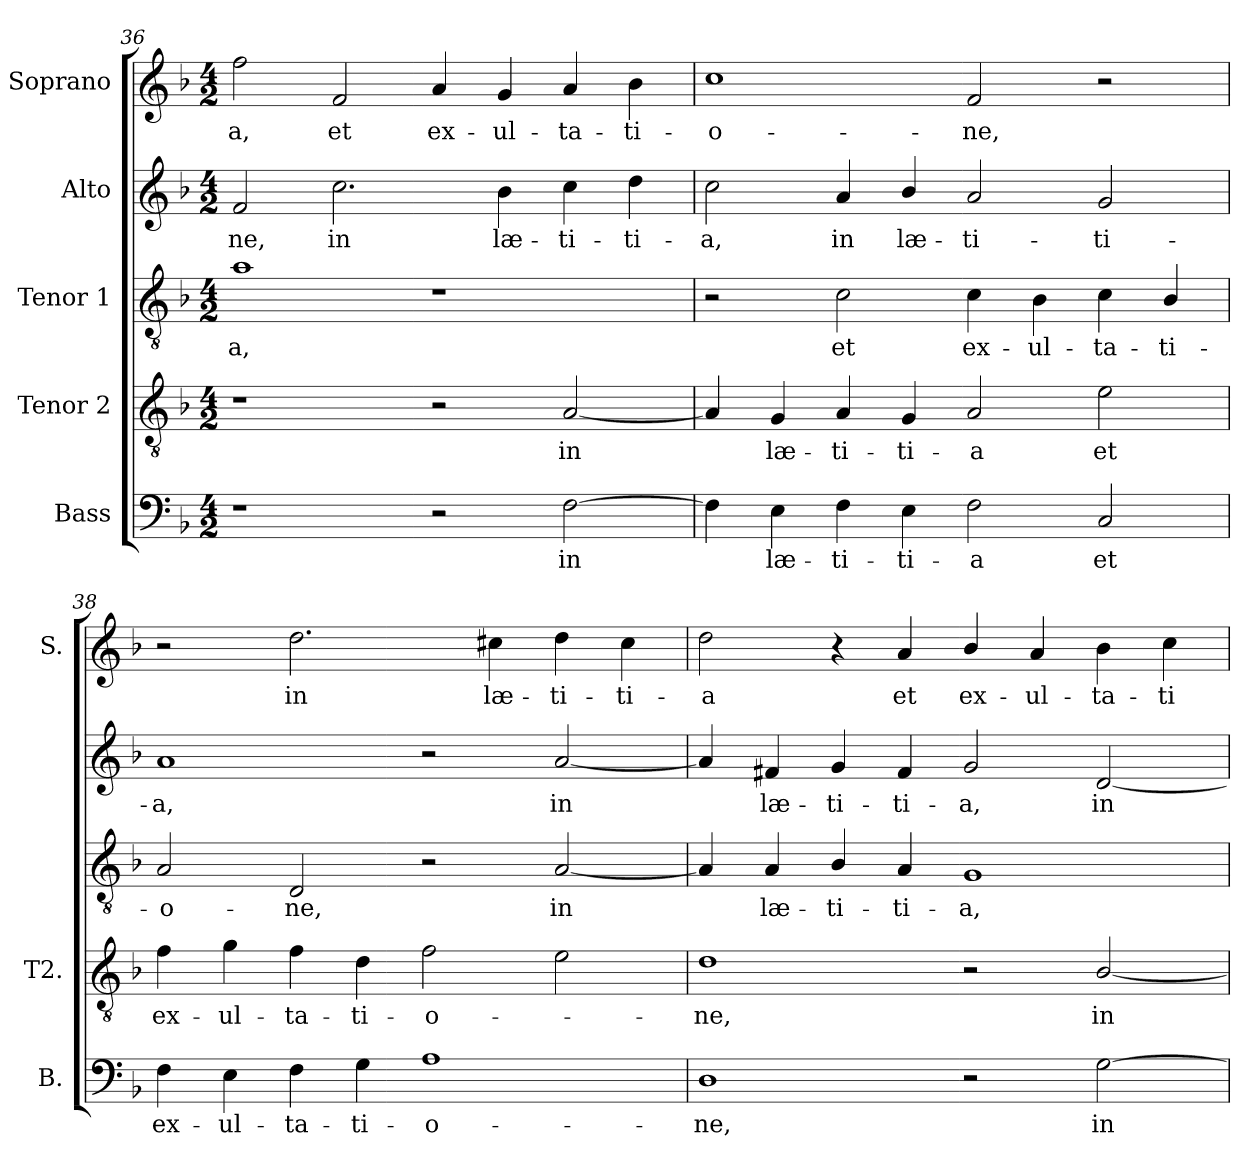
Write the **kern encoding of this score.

**kern	**text	**kern	**text	**kern	**text	**kern	**text	**kern	**text
*part5	*part5	*part4	*part4	*part3	*part3	*part2	*part2	*part1	*part1
*staff5	*staff5	*staff4	*staff4	*staff3	*staff3	*staff2	*staff2	*staff1	*staff1
*I"Bass	*	*I"Tenor 2	*	*I"Tenor 1	*	*I"Alto	*	*I"Soprano	*
*I'B.	*	*I'T2.	*	*	*	*	*	*I'S.	*
*clefF4	*	*clefGv2	*	*clefGv2	*	*clefG2	*	*clefG2	*
*	*	*ITrd7c12	*	*ITrd7c12	*	*	*	*	*
*k[b-]	*	*k[b-]	*	*k[b-]	*	*k[b-]	*	*k[b-]	*
*F:	*	*F:	*	*F:	*	*F:	*	*F:	*
*M4/2	*	*M4/2	*	*M4/2	*	*M4/2	*	*M4/2	*
=36	=36	=36	=36	=36	=36	=36	=36	=36	=36
!	!	!	!	!	!LO:LY:b:color=#000000	!	!	!	!
!	!	!	!	!	!	!	!LO:LY:b:color=#000000	!	!
!	!	!	!	!	!	!	!	!	!LO:LY:b:color=#000000
1r	.	1r	.	1Ai	-a,	2fi/	-ne,	2ffi\	-a,
!	!	!	!	!	!	!	!LO:LY:b:color=#000000	!	!
!	!	!	!	!	!	!	!	!	!LO:LY:b:color=#000000
.	.	.	.	.	.	2.cci\	in	2fi/	et
!	!	!	!	!	!	!	!	!	!LO:LY:b:color=#000000
2r	.	2r	.	1r	.	.	.	4ai/	ex-
!	!	!	!	!	!	!	!LO:LY:b:color=#000000	!	!
!	!	!	!	!	!	!	!	!	!LO:LY:b:color=#000000
.	.	.	.	.	.	4b-i\	læ-	4gi/	-ul-
!	!LO:LY:b:color=#000000	!	!	!	!	!	!	!	!
!	!	!	!LO:LY:b:color=#000000	!	!	!	!	!	!
!	!	!	!	!	!	!	!LO:LY:b:color=#000000	!	!
!	!	!	!	!	!	!	!	!	!LO:LY:b:color=#000000
[2Fi\	in	[2AAi/	in	.	.	4cci\	-ti-	4ai/	-ta-
!	!	!	!	!	!	!	!LO:LY:b:color=#000000	!	!
!	!	!	!	!	!	!	!	!	!LO:LY:b:color=#000000
.	.	.	.	.	.	4ddi\	-ti-	4b-i\	-ti-
=37	=37	=37	=37	=37	=37	=37	=37	=37	=37
!	!	!	!	!	!	!	!LO:LY:b:color=#000000	!	!
!	!	!	!	!	!	!	!	!	!LO:LY:b:color=#000000
4Fi\]	.	4AAi/]	.	2r	.	2cci\	-a,	1cci	-o-
!	!LO:LY:b:color=#000000	!	!	!	!	!	!	!	!
!	!	!	!LO:LY:b:color=#000000	!	!	!	!	!	!
4Ei\	læ-	4GGi/	læ-	.	.	.	.	.	.
!	!LO:LY:b:color=#000000	!	!	!	!	!	!	!	!
!	!	!	!LO:LY:b:color=#000000	!	!	!	!	!	!
!	!	!	!	!	!LO:LY:b:color=#000000	!	!	!	!
!	!	!	!	!	!	!	!LO:LY:b:color=#000000	!	!
4Fi\	-ti-	4AAi/	-ti-	2Ci\	et	4ai/	in	.	.
!	!LO:LY:b:color=#000000	!	!	!	!	!	!	!	!
!	!	!	!LO:LY:b:color=#000000	!	!	!	!	!	!
!	!	!	!	!	!	!	!LO:LY:b:color=#000000	!	!
4Ei\	-ti-	4GGi/	-ti-	.	.	4b-i/	læ-	.	.
!	!LO:LY:b:color=#000000	!	!	!	!	!	!	!	!
!	!	!	!LO:LY:b:color=#000000	!	!	!	!	!	!
!	!	!	!	!	!LO:LY:b:color=#000000	!	!	!	!
!	!	!	!	!	!	!	!LO:LY:b:color=#000000	!	!
!	!	!	!	!	!	!	!	!	!LO:LY:b:color=#000000
2Fi\	-a	2AAi/	-a	4Ci\	ex-	2ai/	-ti-	2fi/	-ne,
!	!	!	!	!	!LO:LY:b:color=#000000	!	!	!	!
.	.	.	.	4BB-i\	-ul-	.	.	.	.
!	!LO:LY:b:color=#000000	!	!	!	!	!	!	!	!
!	!	!	!LO:LY:b:color=#000000	!	!	!	!	!	!
!	!	!	!	!	!LO:LY:b:color=#000000	!	!	!	!
!	!	!	!	!	!	!	!LO:LY:b:color=#000000	!	!
2Ci/	et	2Ei\	et	4Ci\	-ta-	2gi/	-ti-	2r	.
!	!	!	!	!	!LO:LY:b:color=#000000	!	!	!	!
.	.	.	.	4BB-i/	-ti-	.	.	.	.
=38	=38	=38	=38	=38	=38	=38	=38	=38	=38
!	!LO:LY:b:color=#000000	!	!	!	!	!	!	!	!
!	!	!	!LO:LY:b:color=#000000	!	!	!	!	!	!
!	!	!	!	!	!LO:LY:b:color=#000000	!	!	!	!
!	!	!	!	!	!	!	!LO:LY:b:color=#000000	!	!
4Fi\	ex-	4Fi\	ex-	2AAi/	-o-	1ai	-a,	2r	.
!	!LO:LY:b:color=#000000	!	!	!	!	!	!	!	!
!	!	!	!LO:LY:b:color=#000000	!	!	!	!	!	!
4Ei\	-ul-	4Gi\	-ul-	.	.	.	.	.	.
!	!LO:LY:b:color=#000000	!	!	!	!	!	!	!	!
!	!	!	!LO:LY:b:color=#000000	!	!	!	!	!	!
!	!	!	!	!	!LO:LY:b:color=#000000	!	!	!	!
!	!	!	!	!	!	!	!	!	!LO:LY:b:color=#000000
4Fi\	-ta-	4Fi\	-ta-	2DDi/	-ne,	.	.	2.ddi\	in
!	!LO:LY:b:color=#000000	!	!	!	!	!	!	!	!
!	!	!	!LO:LY:b:color=#000000	!	!	!	!	!	!
4Gi\	-ti-	4Di\	-ti-	.	.	.	.	.	.
!	!LO:LY:b:color=#000000	!	!	!	!	!	!	!	!
!	!	!	!LO:LY:b:color=#000000	!	!	!	!	!	!
1Ai	-o-	2Fi\	-o-	2r	.	2r	.	.	.
!	!	!	!	!	!	!	!	!	!LO:LY:b:color=#000000
.	.	.	.	.	.	.	.	4cc#Xi\	læ-
!	!	!	!	!	!LO:LY:b:color=#000000	!	!	!	!
!	!	!	!	!	!	!	!LO:LY:b:color=#000000	!	!
!	!	!	!	!	!	!	!	!	!LO:LY:b:color=#000000
.	.	2Ei\	.	[2AAi/	in	[2ai/	in	4ddi\	-ti-
!	!	!	!	!	!	!	!	!	!LO:LY:b:color=#000000
.	.	.	.	.	.	.	.	4cc#i\	-ti-
!!LO:PB:g=z
=39	=39	=39	=39	=39	=39	=39	=39	=39	=39
!	!LO:LY:b:color=#000000	!	!	!	!	!	!	!	!
!	!	!	!LO:LY:b:color=#000000	!	!	!	!	!	!
!	!	!	!	!	!	!	!	!	!LO:LY:b:color=#000000
1Di	-ne,	1Di	-ne,	4AAi/]	.	4ai/]	.	2ddi\	-a
!	!	!	!	!	!LO:LY:b:color=#000000	!	!	!	!
!	!	!	!	!	!	!	!LO:LY:b:color=#000000	!	!
.	.	.	.	4AAi/	læ-	4f#Xi/	læ-	.	.
!	!	!	!	!	!LO:LY:b:color=#000000	!	!	!	!
!	!	!	!	!	!	!	!LO:LY:b:color=#000000	!	!
.	.	.	.	4BB-i/	-ti-	4gi/	-ti-	4r	.
!	!	!	!	!	!LO:LY:b:color=#000000	!	!	!	!
!	!	!	!	!	!	!	!LO:LY:b:color=#000000	!	!
!	!	!	!	!	!	!	!	!	!LO:LY:b:color=#000000
.	.	.	.	4AAi/	-ti-	4f#i/	-ti-	4ai/	et
!	!	!	!	!	!LO:LY:b:color=#000000	!	!	!	!
!	!	!	!	!	!	!	!LO:LY:b:color=#000000	!	!
!	!	!	!	!	!	!	!	!	!LO:LY:b:color=#000000
2r	.	2r	.	1GGi	-a,	2gi/	-a,	4b-i/	ex-
!	!	!	!	!	!	!	!	!	!LO:LY:b:color=#000000
.	.	.	.	.	.	.	.	4ai/	-ul-
!	!LO:LY:b:color=#000000	!	!	!	!	!	!	!	!
!	!	!	!LO:LY:b:color=#000000	!	!	!	!	!	!
!	!	!	!	!	!	!	!LO:LY:b:color=#000000	!	!
!	!	!	!	!	!	!	!	!	!LO:LY:b:color=#000000
[2Gi\	in	[2BB-i/	in	.	.	[2di/	in	4b-i\	-ta-
!	!	!	!	!	!	!	!	!	!LO:LY:b:color=#000000
.	.	.	.	.	.	.	.	4cci\	-ti-
=	=	=	=	=	=	=	=	=	=
*-	*-	*-	*-	*-	*-	*-	*-	*-	*-
